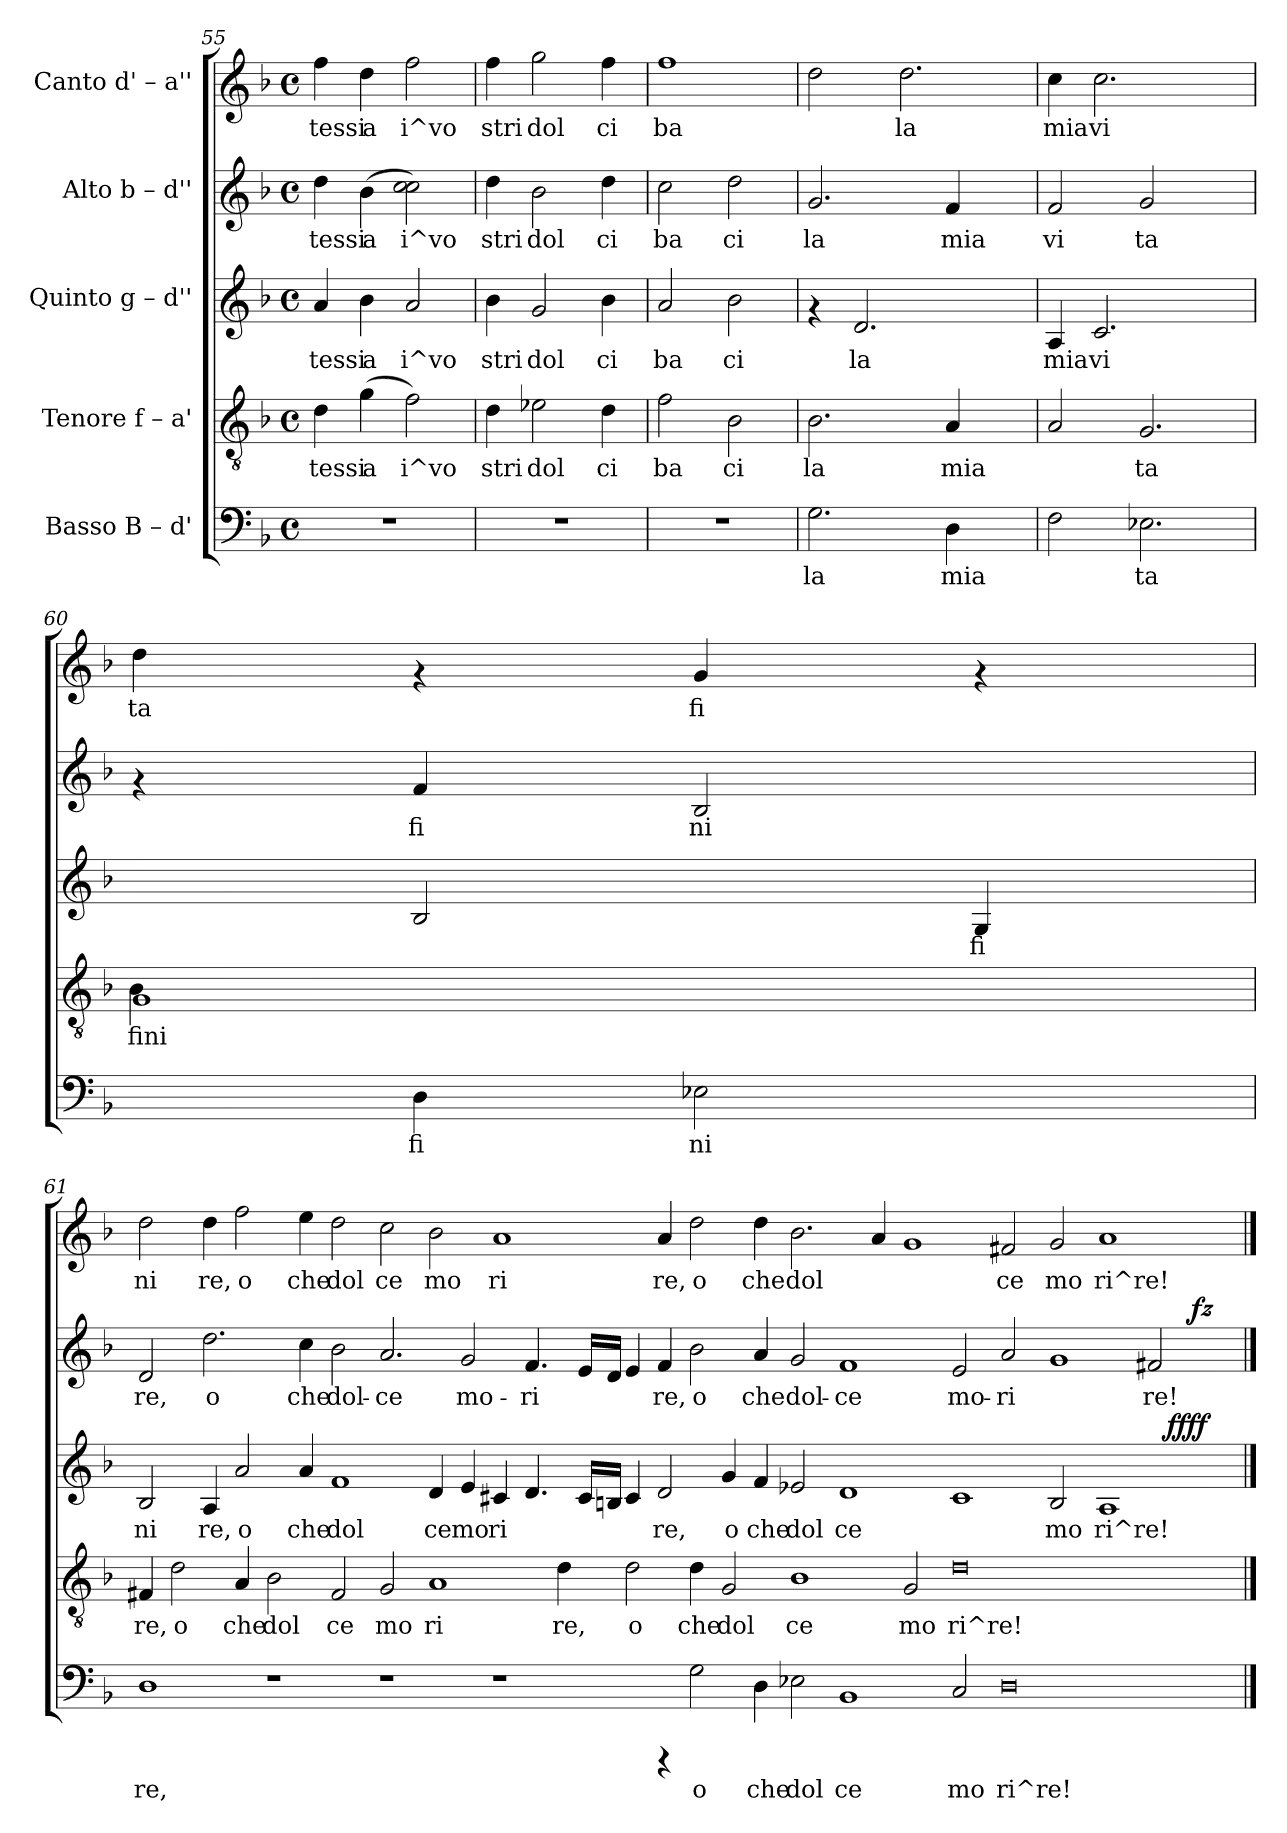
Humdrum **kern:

**kern	**text	**kern	**text	**kern	**text	**dynam	**kern	**text	**dynam	**kern	**text
*part5	*part5	*part4	*part4	*part3	*part3	*part3	*part2	*part2	*part2	*part1	*part1
*staff5	*staff5	*staff4	*staff4	*staff3	*staff3	*staff3	*staff2	*staff2	*staff2	*staff1	*staff1
*I"Basso  B – d'	*	*I"Tenore  f – a'	*	*I"Quinto  g – d''	*	*	*I"Alto  b – d''	*	*	*I"Canto  d' – a''	*
*clefF4	*	*clefGv2	*	*clefG2	*	*	*clefG2	*	*	*clefG2	*
*k[b-]	*	*k[b-]	*	*k[b-]	*	*	*k[b-]	*	*	*k[b-]	*
*F:	*	*F:	*	*F:	*	*	*F:	*	*	*F:	*
*M4/4	*	*M4/4	*	*M4/4	*	*	*M4/4	*	*	*M4/4	*
*met(c)	*	*met(c)	*	*met(c)	*	*	*met(c)	*	*	*met(c)	*
=55	=55	=55	=55	=55	=55	=55	=55	=55	=55	=55	=55
!	!	!	!LO:LY:b:rj	!	!LO:LY:b:rj	!	!	!LO:LY:b:rj	!	!	!LO:LY:b:rj
1r	.	4d\	tessi	4a/	tessi	.	4dd\	tessi	.	4ff\	tessi
!	!	!	!LO:LY:b:rj	!	!LO:LY:b:rj	!	!	!LO:LY:b:rj	!	!	!LO:LY:b:rj
.	.	(<4g\	a	4b-\	a	.	(<4b-\	a	.	4dd\	a
!	!	!	!LO:LY:b:rj	!	!LO:LY:b:rj	!	!	!LO:LY:b:rj	!	!	!LO:LY:b:rj
.	.	2f\)	i^vo	2a/	i^vo	.	2cc\ 2cc\)	i^vo	.	2ff\	i^vo
=56	=56	=56	=56	=56	=56	=56	=56	=56	=56	=56	=56
!	!	!	!LO:LY:b:rj	!	!LO:LY:b:rj	!	!	!LO:LY:b:rj	!	!	!LO:LY:b:rj
1r	.	4d\	stri	4b-\	stri	.	4dd\	stri	.	4ff\	stri
!	!	!	!LO:LY:b:rj	!	!LO:LY:b:rj	!	!	!LO:LY:b:rj	!	!	!LO:LY:b:rj
.	.	2e-X\	dol	2g/	dol	.	2b-\	dol	.	2gg\	dol
!	!	!	!LO:LY:b:rj	!	!LO:LY:b:rj	!	!	!LO:LY:b:rj	!	!	!LO:LY:b:rj
.	.	4d\	ci	4b-\	ci	.	4dd\	ci	.	4ff\	ci
=57	=57	=57	=57	=57	=57	=57	=57	=57	=57	=57	=57
!	!	!	!LO:LY:b:rj	!	!LO:LY:b:rj	!	!	!LO:LY:b:rj	!	!	!LO:LY:b:rj
1r	.	2f\	ba	2a/	ba	.	2cc\	ba	.	1ff	ba
!	!	!	!LO:LY:b:rj	!	!LO:LY:b:rj	!	!	!LO:LY:b:rj	!	!	!
.	.	2B-\	ci	2b-\	ci	.	2dd\	ci	.	.	.
=58	=58	=58	=58	=58	=58	=58	=58	=58	=58	=58	=58
!	!LO:LY:b:cj	!	!LO:LY:b:rj	!	!	!	!	!LO:LY:b:rj	!	!	!
2.G\	la	2.B-\	la	4rf	.	.	2.g/	la	.	2dd\	.
!	!	!	!	!	!LO:LY:b:rj	!	!	!	!	!	!
.	.	.	.	2.d/	la	.	.	.	.	.	.
!	!	!	!	!	!	!	!	!	!	!	!LO:LY:b:rj
.	.	.	.	.	.	.	.	.	.	2.dd\	la
!	!LO:LY:b:cj	!	!LO:LY:b:rj	!	!	!	!	!LO:LY:b:rj	!	!	!
4D\	mia	4A/	mia	.	.	.	4f/	mia	.	.	.
4ryy	.	4ryy	.	4ryy	.	.	4ryy	.	.	.	.
=59	=59	=59	=59	=59	=59	=59	=59	=59	=59	=59	=59
!	!	!	!	!	!LO:LY:b:rj	!	!	!LO:LY:b:rj	!	!	!LO:LY:b:rj
2F\	.	2A/	.	4A/	mia	.	2f/	vi	.	4cc\	mia
!	!	!	!	!	!LO:LY:b:rj	!	!	!	!	!	!LO:LY:b:rj
.	.	.	.	2.c/	vi	.	.	.	.	2.cc\	vi
!	!LO:LY:b:cj	!	!LO:LY:b:rj	!	!	!	!	!LO:LY:b:rj	!	!	!
2.E-X\	ta	2.G/	ta	.	.	.	2g/	ta	.	.	.
.	.	.	.	4ryy	.	.	4ryy	.	.	4ryy	.
=60	=60	=60	=60	=60	=60	=60	=60	=60	=60	=60	=60
*	*	*^	*	*	*	*	*	*	*	*	*
!	!	!	!	!LO:LY:b:rj	!	!	!	!	!	!	!	!LO:LY:b:rj
4ryy	.	1G	4B-\	fini	4ryy	.	.	4rf	.	.	4dd\	ta
!	!LO:LY:b:cj	!	!	!	!	!	!	!	!LO:LY:b:rj	!	!	!
4D\	fi	.	2.ryy	.	2B-/	.	.	4f/	fi	.	4rf	.
!	!LO:LY:b:cj	!	!	!	!	!	!	!	!LO:LY:b:rj	!	!	!LO:LY:b:rj
2E-X\	ni	.	.	.	.	.	.	2B-/	ni	.	4g/	fi
!	!	!	!	!	!	!LO:LY:b:rj	!	!	!	!	!	!
.	.	.	.	.	4G/	fi	.	.	.	.	4rf	.
*	*	*v	*v	*	*	*	*	*	*	*	*	*
!!LO:PB:g=z
=61	=61	=61	=61	=61	=61	=61	=61	=61	=61	=61	=61
!	!LO:LY:b:cj	!	!LO:LY:b:rj	!	!LO:LY:b:rj	!	!	!LO:LY:b:rj	!	!	!LO:LY:b:rj
*	*	*	*	*^	*	*	*^	*	*	*	*
1D	re,	4F#X/	re,	2B-/	1ryy	ni	.	2d/	1ryy	re,	.	2dd\	ni
!	!	!	!LO:LY:b:rj	!	!	!	!	!	!	!	!	!	!
.	.	2d\	o	.	.	.	.	.	.	.	.	.	.
!	!	!	!	!	!	!LO:LY:b:rj	!	!	!	!LO:LY:b:rj	!	!	!LO:LY:b:rj
.	.	.	.	4A/	.	re,	.	2.dd\	.	o	.	4dd\	re,
!	!	!	!LO:LY:b:rj	!	!	!LO:LY:b:rj	!	!	!	!	!	!	!LO:LY:b:rj
.	.	4A/	che	2a/	.	o	.	.	.	.	.	2ff\	o
!	!	!	!LO:LY:b:rj	!	!	!	!	!	!	!	!	!	!
1r	.	2B-\	dol	.	1ryy	.	.	.	1ryy	.	.	.	.
!	!	!	!	!	!	!LO:LY:b:rj	!	!	!	!LO:LY:b:rj	!	!	!LO:LY:b:rj
.	.	.	.	4a/	.	che	.	4cc\	.	che	.	4ee\	che
!	!	!	!LO:LY:b:rj	!	!	!LO:LY:b:rj	!	!	!	!LO:LY:b:rj	!	!	!LO:LY:b:rj
.	.	2F#/	ce	1f	.	dol	.	2b-\	.	dol-	.	2dd\	dol
!	!	!	!LO:LY:b:rj	!	!	!	!	!	!	!LO:LY:b:rj	!	!	!LO:LY:b:rj
1r	.	2G/	mo	.	1ryy	.	.	2.a/	1ryy	-ce	.	2cc\	ce
!	!	!	!LO:LY:b:rj	!	!	!LO:LY:b:rj	!	!	!	!	!	!	!LO:LY:b:rj
.	.	1A	ri	4d/	.	ce	.	.	.	.	.	2b-\	mo
!	!	!	!	!	!	!LO:LY:b:rj	!	!	!	!LO:LY:b:rj	!	!	!
.	.	.	.	4e/	.	mo	.	2g/	.	mo-	.	.	.
!	!	!	!	!	!	!LO:LY:b:rj	!	!	!	!	!	!	!LO:LY:b:rj
1r	.	.	.	4c#X/	1ryy	ri	.	.	1ryy	.	.	1a	ri
!	!	!	!	!	!	!LO:LY:b:rj	!	!	!	!LO:LY:b:rj	!	!	!
.	.	.	.	4.d/	.	.	.	4.f/	.	-ri-	.	.	.
!	!	!	!LO:LY:b:rj	!	!	!	!	!	!	!	!	!	!
.	.	4d\	re,	.	.	.	.	.	.	.	.	.	.
!	!	!	!	!	!	!LO:LY:b:rj	!	!	!	!LO:LY:b:rj	!	!	!
.	.	.	.	16c#/L	.	.	.	16e/L	.	--	.	.	.
!	!	!	!	!	!	!LO:LY:b:rj	!	!	!	!LO:LY:b:rj	!	!	!
.	.	.	.	16Bn/J	.	.	.	16d/J	.	--	.	.	.
!	!	!	!LO:LY:b:rj	!	!	!LO:LY:b:rj	!	!	!	!LO:LY:b:rj	!	!	!
.	.	2d\	o	4c#/	.	.	.	4e/	.	--	.	.	.
!	!	!	!	!	!	!LO:LY:b:rj	!	!	!	!LO:LY:b:rj	!	!	!LO:LY:b:rj
4rCCC	.	.	.	2d/	1ryy	re,	.	4f/	1ryy	-re,	.	4a/	re,
!	!LO:LY:b:cj	!	!LO:LY:b:rj	!	!	!	!	!	!	!LO:LY:b:rj	!	!	!LO:LY:b:rj
2G\	o	4d\	che	.	.	.	.	2b-\	.	o	.	2dd\	o
!	!	!	!LO:LY:b:rj	!	!	!LO:LY:b:rj	!	!	!	!	!	!	!
.	.	2G/	dol	4g/	.	o	.	.	.	.	.	.	.
!	!LO:LY:b:cj	!	!	!	!	!LO:LY:b:rj	!	!	!	!LO:LY:b:rj	!	!	!LO:LY:b:rj
4D\	che	.	.	4f/	.	che	.	4a/	.	che	.	4dd\	che
!	!LO:LY:b:cj	!	!LO:LY:b:rj	!	!	!LO:LY:b:rj	!	!	!	!LO:LY:b:rj	!	!	!LO:LY:b:rj
2E-X\	dol	1B-	ce	2e-X/	1ryy	dol	.	2g/	1ryy	dol-	.	2.b-\	dol
!	!LO:LY:b:cj	!	!	!	!	!LO:LY:b:rj	!	!	!	!LO:LY:b:rj	!	!	!
1BB-	ce	.	.	1d	.	ce	.	1f	.	-ce	.	.	.
!	!	!	!	!	!	!	!	!	!	!	!	!	!LO:LY:b:rj
.	.	.	.	.	.	.	.	.	.	.	.	4a/	.
!	!	!	!LO:LY:b:rj	!	!	!	!	!	!	!	!	!	!LO:LY:b:rj
.	.	2G/	mo	.	1ryy	.	.	.	1ryy	.	.	1g	.
!	!LO:LY:b:cj	!	!LO:LY:b:rj	!	!	!LO:LY:b:rj	!	!	!	!LO:LY:b:rj	!	!	!
2C/	mo	0d	ri^re!	1c#	.	.	.	2e/	.	mo-	.	.	.
!	!LO:LY:b:cj	!	!	!	!	!	!	!	!	!LO:LY:b:rj	!	!	!LO:LY:b:rj
0D	ri^re!	.	.	.	1ryy	.	.	2a/	1ryy	-ri-	.	2f#X/	ce
!	!	!	!	!	!	!LO:LY:b:rj	!	!	!	!LO:LY:b:rj	!	!	!LO:LY:b:rj
.	.	.	.	2B/	.	mo	.	1g	.	--	.	2g/	mo
!	!	!	!	!	!	!LO:LY:b:rj	!	!	!	!	!	!	!LO:LY:b:rj
.	.	.	.	1A	2ryy	ri^re!	.	.	2ryy	.	.	1a	ri^re!
!	!	!	!	!	!	!	!	!	!	!LO:LY:b:rj	!	!	!
.	.	2ryy	.	.	16ryy	.	.	2f#X/	8...ryy	-re!	.	.	.
.	.	.	.	.	64ryy	.	.	.	.	.	.	.	.
!	!	!	!	!	!	!	!LO:DY:b	!	!	!	!	!	!
.	.	.	.	.	4ryy	.	ffff	.	.	.	.	.	.
!	!	!	!	!	!	!	!	!	!	!	!LO:DY:b	!	!
.	.	.	.	.	.	.	.	.	4ryy	.	fz	.	.
.	.	.	.	.	8ryy	.	.	.	.	.	.	.	.
.	.	.	.	.	32.ryy	.	.	.	.	.	.	.	.
.	.	.	.	.	.	.	.	.	64ryy	.	.	.	.
*	*	*	*	*v	*v	*	*	*	*	*	*	*	*
*	*	*	*	*	*	*	*v	*v	*	*	*	*
==	==	==	==	==	==	==	==	==	==	==	==
*-	*-	*-	*-	*-	*-	*-	*-	*-	*-	*-	*-
